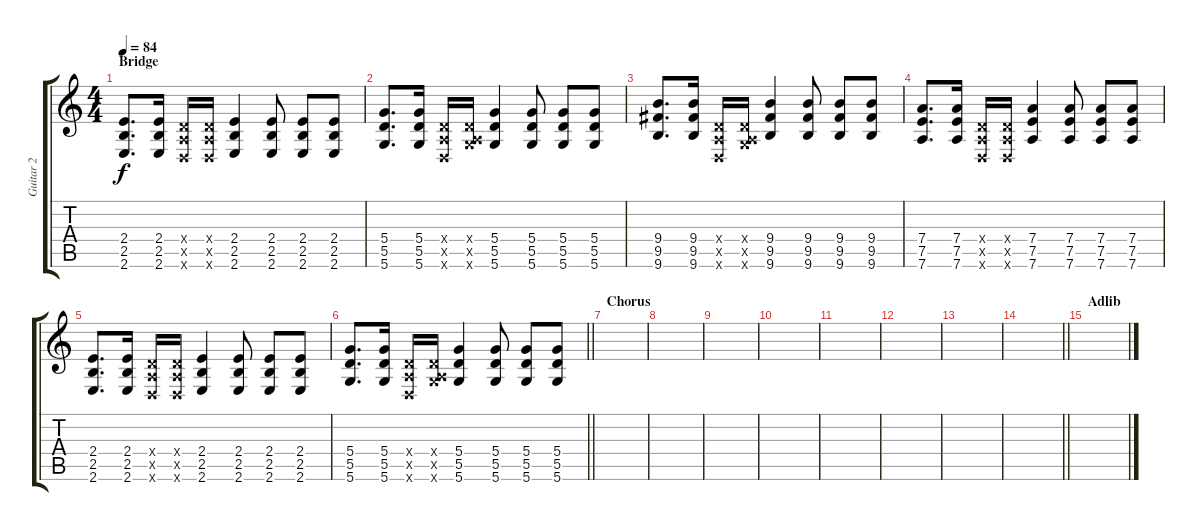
\track ("Guitar 2" "Guitar 2") {instrument overdrivenguitar}
\staff {score tabs}
\tuning (E4 B3 G3 D3 A2 D2) {hide}
\ts (4 4)
\section ("" "Bridge")
\tempo 84
\clef g2
\ks c
(2.4 2.5 2.6).8{d dy f} (2.4 2.5 2.6).16 (0.4{x} 0.5{x} 0.6{x}).16 (0.4{x} 0.5{x} 0.6{x}).16 (2.4 2.5 2.6).4 (2.4 2.5 2.6).8 (2.4 2.5 2.6).8 (2.4 2.5 2.6).8 |
(5.4 5.5 5.6).8{d} (5.4 5.5 5.6).16 (0.4{x} 0.5{x} 0.6{x}).16 (0.4{x} 0.5{x} 5.6{x}).16 (5.4 5.5 5.6).4 (5.4 5.5 5.6).8 (5.4 5.5 5.6).8 (5.4 5.5 5.6).8 |
(9.4 9.5 9.6).8{d} (9.4 9.5 9.6).16 (0.4{x} 0.5{x} 0.6{x}).16 (0.4{x} 0.5{x} 5.6{x}).16 (9.4 9.5 9.6).4 (9.4 9.5 9.6).8 (9.4 9.5 9.6).8 (9.4 9.5 9.6).8 |
(7.4 7.5 7.6).8{d} (7.4 7.5 7.6).16 (0.4{x} 0.5{x} 0.6{x}).16 (0.4{x} 0.5{x} 0.6{x}).16 (7.4 7.5 7.6).4 (7.4 7.5 7.6).8 (7.4 7.5 7.6).8 (7.4 7.5 7.6).8 |
(2.4 2.5 2.6).8{d} (2.4 2.5 2.6).16 (0.4{x} 0.5{x} 0.6{x}).16 (0.4{x} 0.5{x} 0.6{x}).16 (2.4 2.5 2.6).4 (2.4 2.5 2.6).8 (2.4 2.5 2.6).8 (2.4 2.5 2.6).8 |
\barLineRight lightlight
(5.4 5.5 5.6).8{d} (5.4 5.5 5.6).16 (0.4{x} 0.5{x} 0.6{x}).16 (0.4{x} 0.5{x} 5.6{x}).16 (5.4 5.5 5.6).4 (5.4 5.5 5.6).8 (5.4 5.5 5.6).8 (5.4 5.5 5.6).8 |
\section ("" "Chorus")
|
|
|
|
|
|
|
\barLineRight lightlight
|
\section ("" "Adlib")
